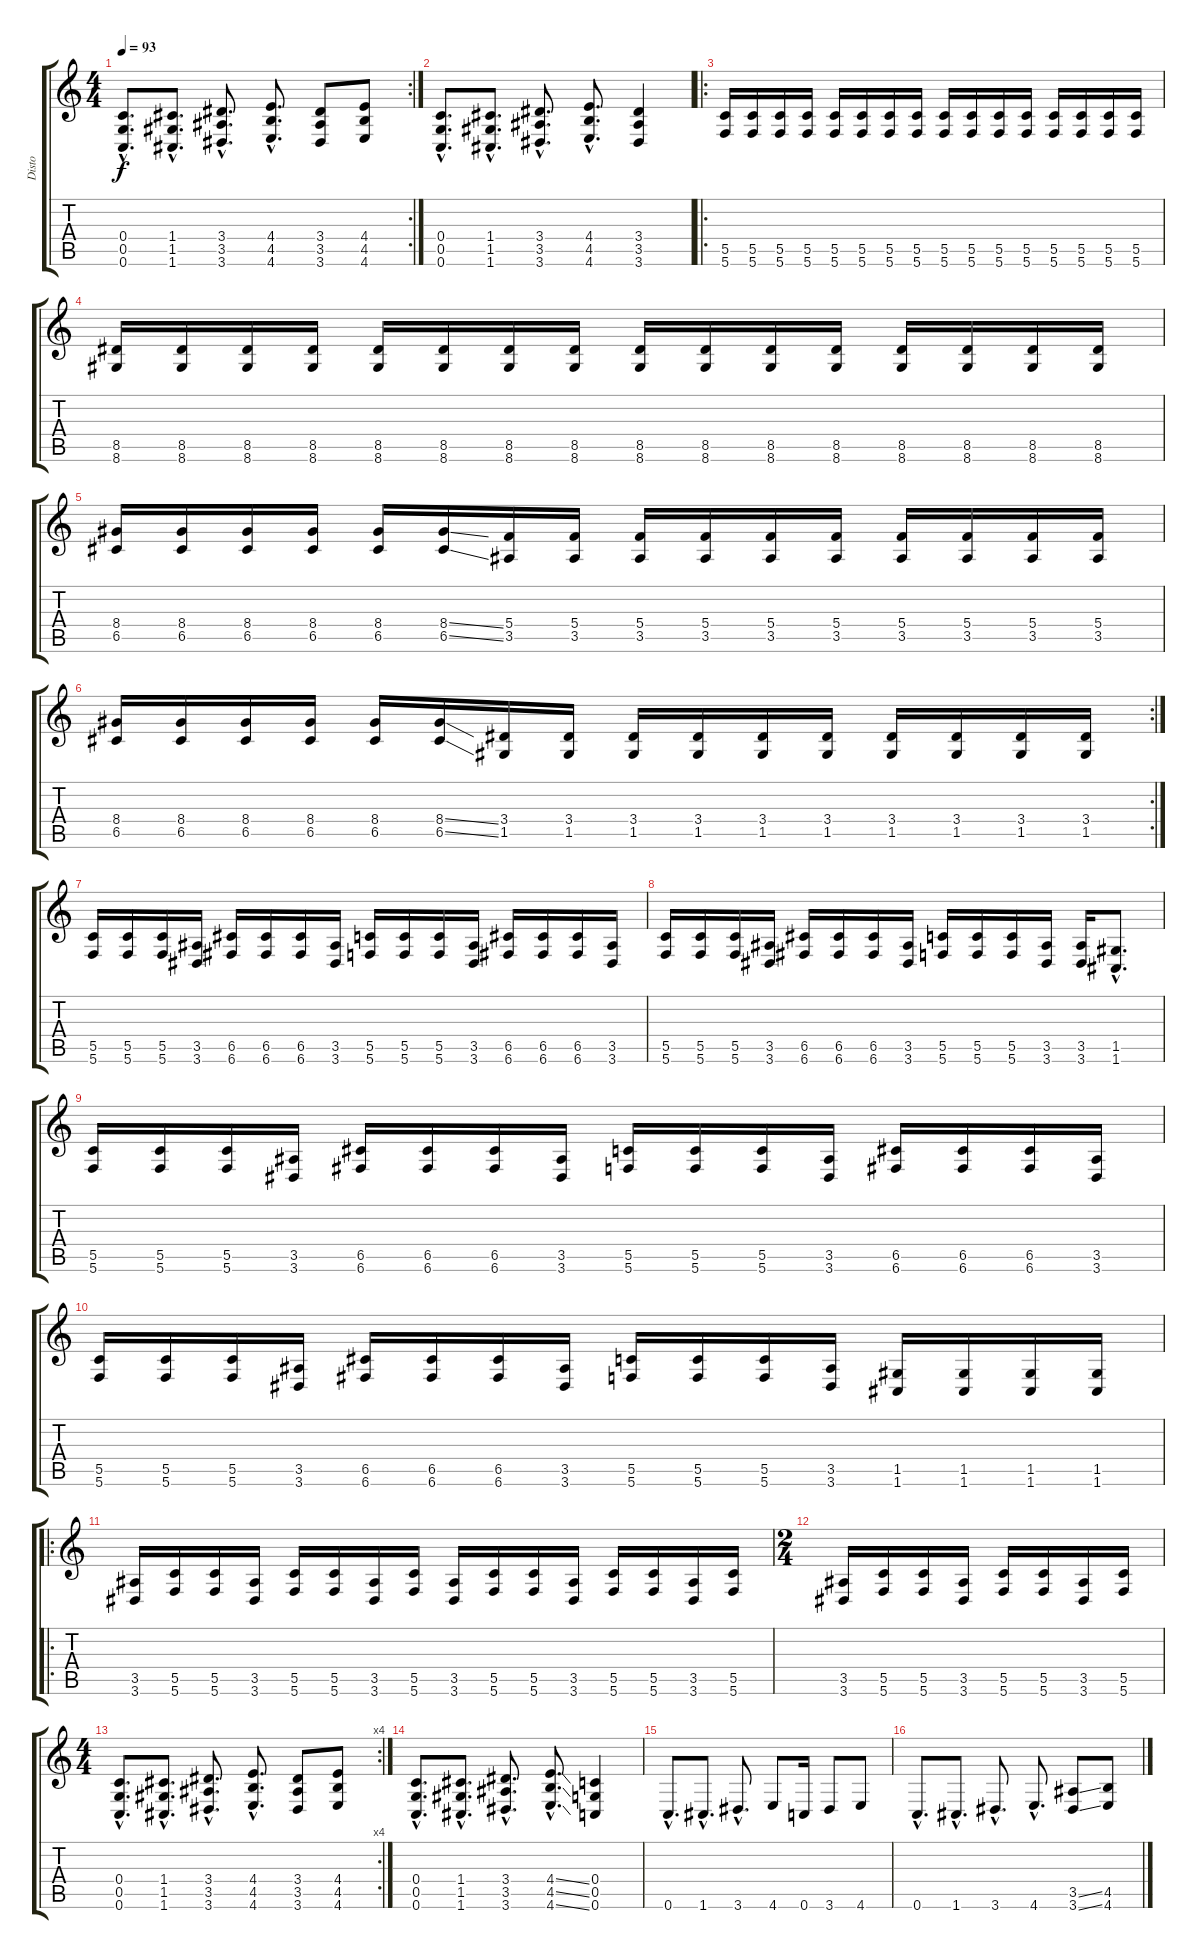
\track ("Disto" "Disto") {instrument distortionguitar}
\staff {score tabs}
\tuning (D4 A3 F3 C3 G2 C2) {hide}
\rc 2
\ts (4 4)
\tempo 93
\clef g2
\ks c
(0.4{hac} 0.5{hac} 0.6{hac}).8{d dy f} (1.4{hac} 1.5{hac} 1.6{hac}).8{d} (3.4{hac} 3.5{hac} 3.6{hac}).8{d} (4.4{hac} 4.5{hac} 4.6{hac}).8{d} (3.4 3.5 3.6).8 (4.4 4.5 4.6).8 |
(0.4{hac} 0.5{hac} 0.6{hac}).8{d} (1.4{hac} 1.5{hac} 1.6{hac}).8{d} (3.4{hac} 3.5{hac} 3.6{hac}).8{d} (4.4{hac} 4.5{hac} 4.6{hac}).8{d} (3.4 3.5 3.6).4 |
\ro
(5.5 5.6).16 (5.5 5.6).16 (5.5 5.6).16 (5.5 5.6).16 (5.5 5.6).16 (5.5 5.6).16 (5.5 5.6).16 (5.5 5.6).16 (5.5 5.6).16 (5.5 5.6).16 (5.5 5.6).16 (5.5 5.6).16 (5.5 5.6).16 (5.5 5.6).16 (5.5 5.6).16 (5.5 5.6).16 |
(8.5 8.6).16 (8.5 8.6).16 (8.5 8.6).16 (8.5 8.6).16 (8.5 8.6).16 (8.5 8.6).16 (8.5 8.6).16 (8.5 8.6).16 (8.5 8.6).16 (8.5 8.6).16 (8.5 8.6).16 (8.5 8.6).16 (8.5 8.6).16 (8.5 8.6).16 (8.5 8.6).16 (8.5 8.6).16 |
(8.4 6.5).16 (8.4 6.5).16 (8.4 6.5).16 (8.4 6.5).16 (8.4 6.5).16 (8.4{ss} 6.5{ss}).16 (5.4 3.5).16 (5.4 3.5).16 (5.4 3.5).16 (5.4 3.5).16 (5.4 3.5).16 (5.4 3.5).16 (5.4 3.5).16 (5.4 3.5).16 (5.4 3.5).16 (5.4 3.5).16 |
\rc 2
(8.4 6.5).16 (8.4 6.5).16 (8.4 6.5).16 (8.4 6.5).16 (8.4 6.5).16 (8.4{ss} 6.5{ss}).16 (3.4 1.5).16 (3.4 1.5).16 (3.4 1.5).16 (3.4 1.5).16 (3.4 1.5).16 (3.4 1.5).16 (3.4 1.5).16 (3.4 1.5).16 (3.4 1.5).16 (3.4 1.5).16 |
(5.5 5.6).16 (5.5 5.6).16 (5.5 5.6).16 (3.5 3.6).16 (6.5 6.6).16 (6.5 6.6).16 (6.5 6.6).16 (3.5 3.6).16 (5.5 5.6).16 (5.5 5.6).16 (5.5 5.6).16 (3.5 3.6).16 (6.5 6.6).16 (6.5 6.6).16 (6.5 6.6).16 (3.5 3.6).16 |
(5.5 5.6).16 (5.5 5.6).16 (5.5 5.6).16 (3.5 3.6).16 (6.5 6.6).16 (6.5 6.6).16 (6.5 6.6).16 (3.5 3.6).16 (5.5 5.6).16 (5.5 5.6).16 (5.5 5.6).16 (3.5 3.6).16 (3.5 3.6).16 (1.5{hac} 1.6{hac}).8{d} |
(5.5 5.6).16 (5.5 5.6).16 (5.5 5.6).16 (3.5 3.6).16 (6.5 6.6).16 (6.5 6.6).16 (6.5 6.6).16 (3.5 3.6).16 (5.5 5.6).16 (5.5 5.6).16 (5.5 5.6).16 (3.5 3.6).16 (6.5 6.6).16 (6.5 6.6).16 (6.5 6.6).16 (3.5 3.6).16 |
(5.5 5.6).16 (5.5 5.6).16 (5.5 5.6).16 (3.5 3.6).16 (6.5 6.6).16 (6.5 6.6).16 (6.5 6.6).16 (3.5 3.6).16 (5.5 5.6).16 (5.5 5.6).16 (5.5 5.6).16 (3.5 3.6).16 (1.5 1.6).16 (1.5 1.6).16 (1.5 1.6).16 (1.5 1.6).16 |
\ro
(3.5 3.6).16 (5.5 5.6).16 (5.5 5.6).16 (3.5 3.6).16 (5.5 5.6).16 (5.5 5.6).16 (3.5 3.6).16 (5.5 5.6).16 (3.5 3.6).16 (5.5 5.6).16 (5.5 5.6).16 (3.5 3.6).16 (5.5 5.6).16 (5.5 5.6).16 (3.5 3.6).16 (5.5 5.6).16 |
\ts (2 4)
(3.5 3.6).16 (5.5 5.6).16 (5.5 5.6).16 (3.5 3.6).16 (5.5 5.6).16 (5.5 5.6).16 (3.5 3.6).16 (5.5 5.6).16 |
\rc 4
\ts (4 4)
(0.4{hac} 0.5{hac} 0.6{hac}).8{d} (1.4{hac} 1.5{hac} 1.6{hac}).8{d} (3.4{hac} 3.5{hac} 3.6{hac}).8{d} (4.4{hac} 4.5{hac} 4.6{hac}).8{d} (3.4 3.5 3.6).8 (4.4 4.5 4.6).8 |
(0.4{hac} 0.5{hac} 0.6{hac}).8{d} (1.4{hac} 1.5{hac} 1.6{hac}).8{d} (3.4{hac} 3.5{hac} 3.6{hac}).8{d} (4.4{ss hac} 4.5{ss hac} 4.6{ss hac}).8{d} (0.4 0.5 0.6).4 |
0.6{hac}.8{d} 1.6{hac}.8{d} 3.6{hac}.8{d} 4.6.8 0.6.16 3.6.8 4.6.8 |
0.6{hac}.8{d} 1.6{hac}.8{d} 3.6{hac}.8{d} 4.6{hac}.8{d} (3.5{ss} 3.6{ss}).8 (4.5 4.6).8
